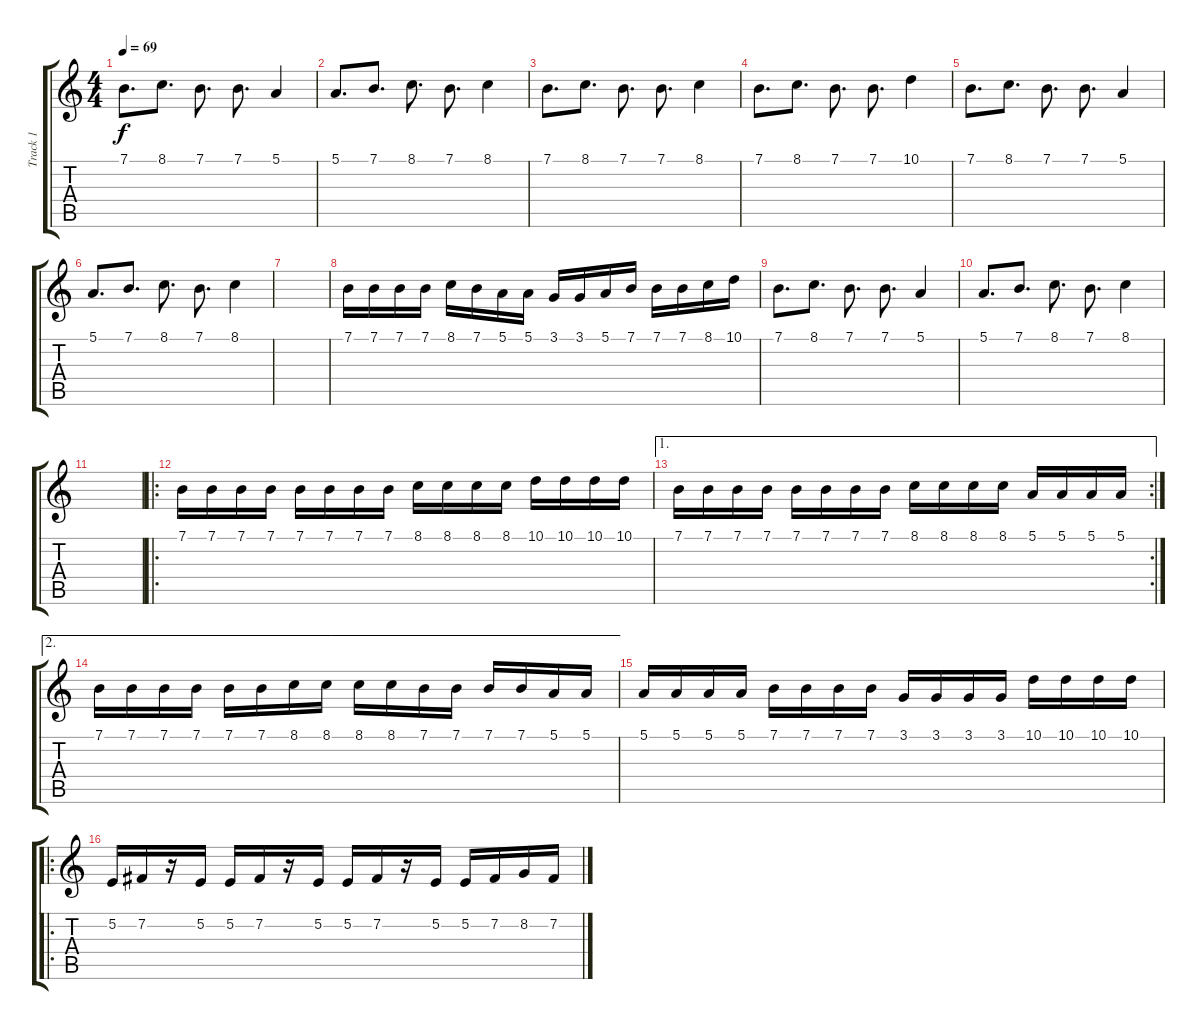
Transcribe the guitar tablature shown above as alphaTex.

\track ("Track 1" "Track 1") {instrument acousticgrandpiano}
\staff {score tabs}
\tuning (E4 B3 G3 D3 A2 E2) {hide}
\ts (4 4)
\tempo 69
\clef g2
\ks c
7.1.8{d dy f} 8.1.8{d} 7.1.8{d} 7.1.8{d} 5.1.4 |
5.1.8{d} 7.1.8{d} 8.1.8{d} 7.1.8{d} 8.1.4 |
7.1.8{d} 8.1.8{d} 7.1.8{d} 7.1.8{d} 8.1.4 |
7.1.8{d} 8.1.8{d} 7.1.8{d} 7.1.8{d} 10.1.4 |
7.1.8{d} 8.1.8{d} 7.1.8{d} 7.1.8{d} 5.1.4 |
5.1.8{d} 7.1.8{d} 8.1.8{d} 7.1.8{d} 8.1.4 |
|
7.1.16 7.1.16 7.1.16 7.1.16 8.1.16 7.1.16 5.1.16 5.1.16 3.1.16 3.1.16 5.1.16 7.1.16 7.1.16 7.1.16 8.1.16 10.1.16 |
7.1.8{d} 8.1.8{d} 7.1.8{d} 7.1.8{d} 5.1.4 |
5.1.8{d} 7.1.8{d} 8.1.8{d} 7.1.8{d} 8.1.4 |
|
\ro
7.1.16 7.1.16 7.1.16 7.1.16 7.1.16 7.1.16 7.1.16 7.1.16 8.1.16 8.1.16 8.1.16 8.1.16 10.1.16 10.1.16 10.1.16 10.1.16 |
\ae 1
\rc 2
7.1.16 7.1.16 7.1.16 7.1.16 7.1.16 7.1.16 7.1.16 7.1.16 8.1.16 8.1.16 8.1.16 8.1.16 5.1.16 5.1.16 5.1.16 5.1.16 |
\ae 2
7.1.16 7.1.16 7.1.16 7.1.16 7.1.16 7.1.16 8.1.16 8.1.16 8.1.16 8.1.16 7.1.16 7.1.16 7.1.16 7.1.16 5.1.16 5.1.16 |
5.1.16 5.1.16 5.1.16 5.1.16 7.1.16 7.1.16 7.1.16 7.1.16 3.1.16 3.1.16 3.1.16 3.1.16 10.1.16 10.1.16 10.1.16 10.1.16 |
\ro
5.2.16 7.2.16 r.16 5.2.16 5.2.16 7.2.16 r.16 5.2.16 5.2.16 7.2.16 r.16 5.2.16 5.2.16 7.2.16 8.2.16 7.2.16
